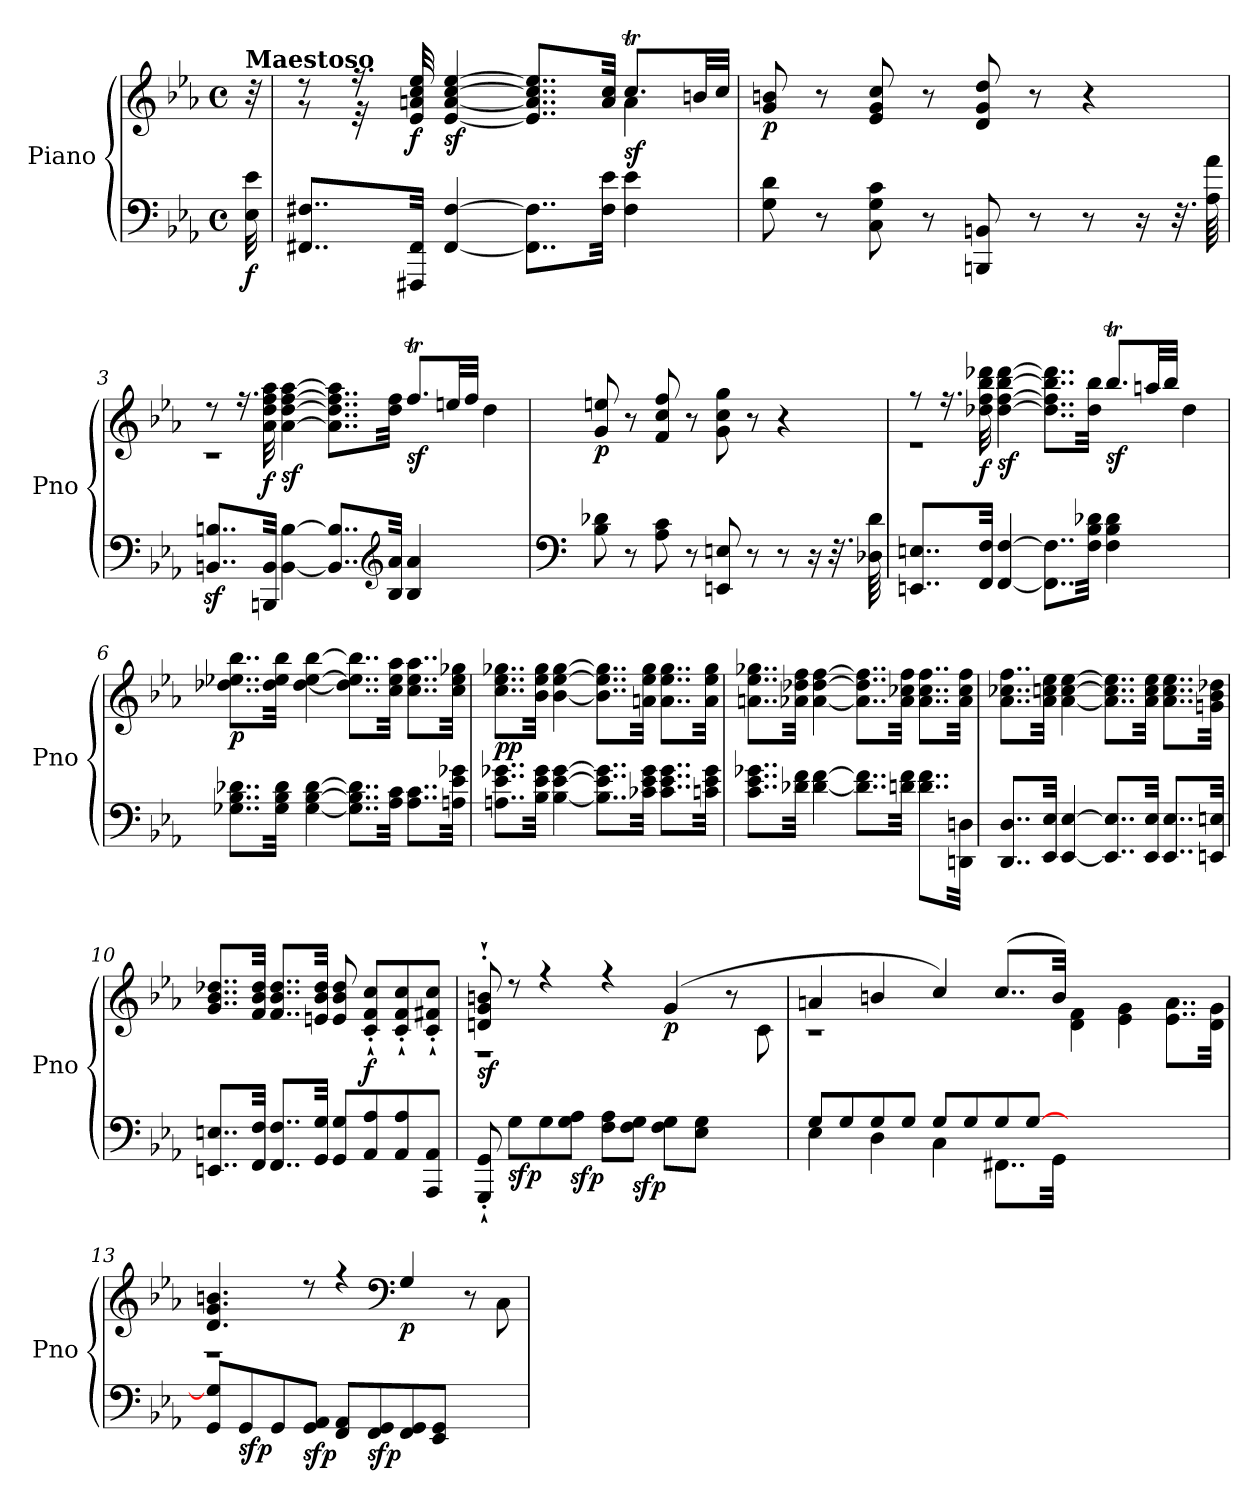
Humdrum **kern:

**kern	**kern	**dynam
*part1	*part1	*part1
*staff2	*staff1	*staff1/2
*I"Piano	*	*
*I'Pno	*	*
*clefF4	*clefG2	*
*k[b-e-a-]	*k[b-e-a-]	*
*M4/4	*M4/4	*
*met(c)	*met(c)	*
=	=	=
!	!LO:TX:a:B:t=Maestoso	!
!	!	!LO:DY:b=2
32E-\ 32e-\	32r	f
=1	=1	=1
*	*^	*
8..FF#X/ 8..F#X/L	8r	8r	.
.	16.r	32r	.
.	.	16.ryy	.
!	!	!	!LO:DY:b
32FFF#X/ 32FF#/Jkk	32e-/ 32an/ 32cc/ 32ee-/	.	f
*	*v	*v	*
!	!	!LO:DY:b
[4FF#/ [4F#/	[4e-/ [4a/ [4cc/ [4ee-/	sf
8..FF#\] 8..F#\]L	8..e-/] 8..a/] 8..cc/] 8..ee-/]L	.
32F#\ 32e-\Jkk	32a/ 32cc/Jkk	.
*	*^	*
!	!	!	!LO:DY:b
4F#\ 4e-\	8.ccT/L	4a\	sf
.	32bn/LL	.	.
.	32cc/JJJ	.	.
*	*v	*v	*
=2	=2	=2
!	!	!LO:DY:b
8G\ 8d\	8g/ 8bn/	p
8r	8r	.
8C\ 8G\ 8c\	8e-/ 8g/ 8cc/	.
8r	8r	.
8BBBn/ 8BBn/	8d/ 8g/ 8dd/	.
8r	8r	.
8r	4r	.
16r	.	.
32.r	.	.
64A-\ 64a-\	.	.
=3	=3	=3
*	*^	*
8..BBn/z< 8..Bn/z<L	8r	1r	.
.	16.r	.	.
!	!	!	!LO:DY:b
32BBBn/ 32BB/Jkk	32a-\ 32dd\ 32ff\ 32aa-\	.	f
!	!	!	!LO:DY:b
[4BB\ [4B\	[4a-\ [4dd\ [4ff\ [4aa-\	.	sf
8..BB/] 8..B/]L	8..a-\] 8..dd\] 8..ff\] 8..aa-\]L	.	.
*clefG2	*	*	*
32B/ 32a-/Jkk	32dd\ 32ff\Jkk	.	.
!	!	!	!LO:DY:b
4B/ 4a-/	8.ffT/L	.	sf
.	32een/LL	.	.
.	32ff/JJJ	.	.
4ryy	4ryy	4dd\	.
*	*v	*v	*
!!LO:LB:g=z
=4	=4	=4
*clefF4	*	*
*	*^	*
!	!	!	!LO:DY:b
*	*v	*v	*
8B-\ 8d-X\	8g/ 8een/	p
8r	8r	.
8A-\ 8c\	8f/ 8cc/ 8ff/	.
8r	8r	.
8EEn/ 8En/	8g\ 8cc\ 8gg\	.
8r	8r	.
8r	4r	.
16r	.	.
32.r	.	.
64D-X\ 64d-\	.	.
=5	=5	=5
*	*^	*
8..EEn/ 8..En/L	8r	1r	.
.	16.r	.	.
!	!	!	!LO:DY:b
32FF/ 32F/Jkk	32dd-X\ 32ff\ 32bb-\ 32ddd-X\	.	f
!	!	!	!LO:DY:b
[4FF/ [4F/	[4dd-\ [4ff\ [4bb-\ [4ddd-\	.	sf
8..FF\] 8..F\]L	8..dd-\] 8..ff\] 8..bb-\] 8..ddd-\]L	.	.
32F\ 32B-\ 32d-X\Jkk	32dd-\ 32bb-\Jkk	.	.
!	!	!	!LO:DY:b
4F\ 4B-\ 4d-\	8.bb-T/L	.	sf
.	32aan/LL	.	.
.	32bb-/JJJ	.	.
4ryy	4ryy	4dd-\	.
=6	=6	=6	=6
!	!	!	!LO:DY:b
*	*v	*v	*
8..G-X\ 8..B-\ 8..d-X\L	8..dd-X\ 8..ee-X\ 8..bb-\L	p
32G-\ 32B-\ 32d-\Jkk	32dd-\ 32ee-\ 32bb-\Jkk	.
!	!	!LO:DY:b
[4G-\ [4B-\ [4d-\	[4dd-\ [4ee-\ [4bb-\	other-dynamics
8..G-\] 8..B-\] 8..d-\]L	8..dd-\] 8..ee-\] 8..bb-\]L	.
32A-\ 32c\Jkk	32cc\ 32ee-\ 32aa-\Jkk	.
8..A-\ 8..c\L	8..cc\ 8..ee-\ 8..aa-\L	.
32An\ 32e-\ 32g-X\Jkk	32cc\ 32ee-\ 32gg-X\Jkk	.
!!LO:LB:g=z
=7	=7	=7
!	!	!LO:DY:b
8..An\ 8..e-\ 8..g-X\L	8..cc\ 8..ee-\ 8..gg-X\L	pp
32B-\ 32e-\ 32g-\Jkk	32b-\ 32ee-\ 32gg-\Jkk	.
[4B-\ [4e-\ [4g-\	[4b-\ [4ee-\ [4gg-\	.
8..B-\] 8..e-\] 8..g-\]L	8..b-\] 8..ee-\] 8..gg-\]L	.
32c-X\ 32e-\ 32g-\Jkk	32an\ 32ee-\ 32gg-\Jkk	.
8..c-\ 8..e-\ 8..g-\L	8..a\ 8..ee-\ 8..gg-\L	.
32cn\ 32e-\ 32g-\Jkk	32a\ 32ee-\ 32gg-\Jkk	.
=8	=8	=8
!	!	!LO:DY:b
8..c\ 8..e-\ 8..g-X\L	8..an\ 8..ee-\ 8..gg-X\L	other-dynamics
32d-X\ 32f\Jkk	32a-X\ 32dd-X\ 32ff\Jkk	.
[4d-\ [4f\	[4a-\ [4dd-\ [4ff\	.
8..d-\] 8..f\]L	8..a-\] 8..dd-\] 8..ff\]L	.
32dn\ 32f\Jkk	32a-\ 32cc-X\ 32ff\Jkk	.
8..d\ 8..f\L	8..a-\ 8..cc-\ 8..ff\L	.
32DDn\ 32Dn\Jkk	32a-\ 32cc-\ 32ff\Jkk	.
=9	=9	=9
8..DD/ 8..D/L	8..a-\ 8..cc-X\ 8..ff\L	.
32EE-/ 32E-/Jkk	32a-\ 32ccn\ 32ee-\Jkk	.
[4EE-/ [4E-/	[4a-\ [4cc\ [4ee-\	.
8..EE-/] 8..E-/]L	8..a-\] 8..cc\] 8..ee-\]L	.
32EE-/ 32E-/Jkk	32a-\ 32cc\ 32ee-\Jkk	.
8..EE-/ 8..E-/L	8..a-\ 8..cc\ 8..ee-\L	.
32EEn/ 32En/Jkk	32gn\ 32b-\ 32dd-X\Jkk	.
!!LO:LB:g=z
=10	=10	=10
!	!	!LO:DY:b
8..EEn/ 8..En/L	8..g/ 8..b-/ 8..dd-X/L	other-dynamics
32FF/ 32F/Jkk	32f/ 32b-/ 32dd-/Jkk	.
8..FF/ 8..F/L	8..f/ 8..b-/ 8..dd-/L	.
32GG/ 32G/Jkk	32en/ 32b-/ 32dd-/Jkk	.
8GG/ 8G/L	8e/ 8b-/ 8dd-/	.
!	!	!LO:DY:b
8AA-/ 8A-/	8c/'` 8f/'` 8cc/'`L	f
8AA-/ 8A-/	8c/'` 8f/'` 8cc/'`	.
8AAA-/ 8AA-/J	8c/'` 8f#X/'` 8cc/'`J	.
=11	=11	=11
*	*^	*
!	!	!	!LO:DY:b
8GGG/'` 8GG/'`	8dn/'` 8g/'` 8bn/'`	1r	sf
!	!	!	!LO:DY:b=2
8G\L	8r	.	sfp
8G\	4r	.	.
!	!	!	!LO:DY:b=2
8G\ 8A-\J	.	.	sfp
8F\ 8A-\L	4r	.	.
!	!	!	!LO:DY:b=2
8F\ 8G\J	.	.	sfp
!	!	!	!LO:DY:b
8F\ 8G\L	(>4g/	.	p
8E-\ 8G\J	.	.	.
4ryy	4ryy	8r	.
.	.	8c\	.
=12	=12	=12	=12
*^	*	*	*
8G/L	4E-\	4an/	1r	.
8G/	.	.	.	.
8G/	4D\	4bn/	.	.
8G/J	.	.	.	.
8G/L	4C\	4cc/)	.	.
8G/	.	.	.	.
8G/	8..FF#X\L	(>8..cc/L	.	.
[8G/J	.	.	.	.
.	32GG\Jkk	32b/Jkk)	.	.
2.ryy	2.ryy	2.ryy	4d\ 4f\	.
.	.	.	4e-\ 4g\	.
.	.	.	8..e-\ 8..a\L	.
.	.	.	32d\ 32g\Jkk	.
*v	*v	*	*	*
=13	=13	=13	=13
8GG/ 8G/]L	4.d/ 4.g/ 4.bn/	1r	.
!	!	!	!LO:DY:b=2
8GG/	.	.	sfp
8GG/	.	.	.
!	!	!	!LO:DY:b=2
8GG/ 8AA-/J	8r	.	sfp
8FF/ 8AA-/L	4r	.	.
!	!	!	!LO:DY:b=2
8FF/ 8GG/	.	.	sfp
*	*clefF4	*	*
!	!	!	!LO:DY:b
8FF/ 8GG/	4G/	.	p
8EE-/ 8GG/J	.	.	.
4ryy	4ryy	8r	.
.	.	8C\	.
*	*v	*v	*
=	=	=
*-	*-	*-
